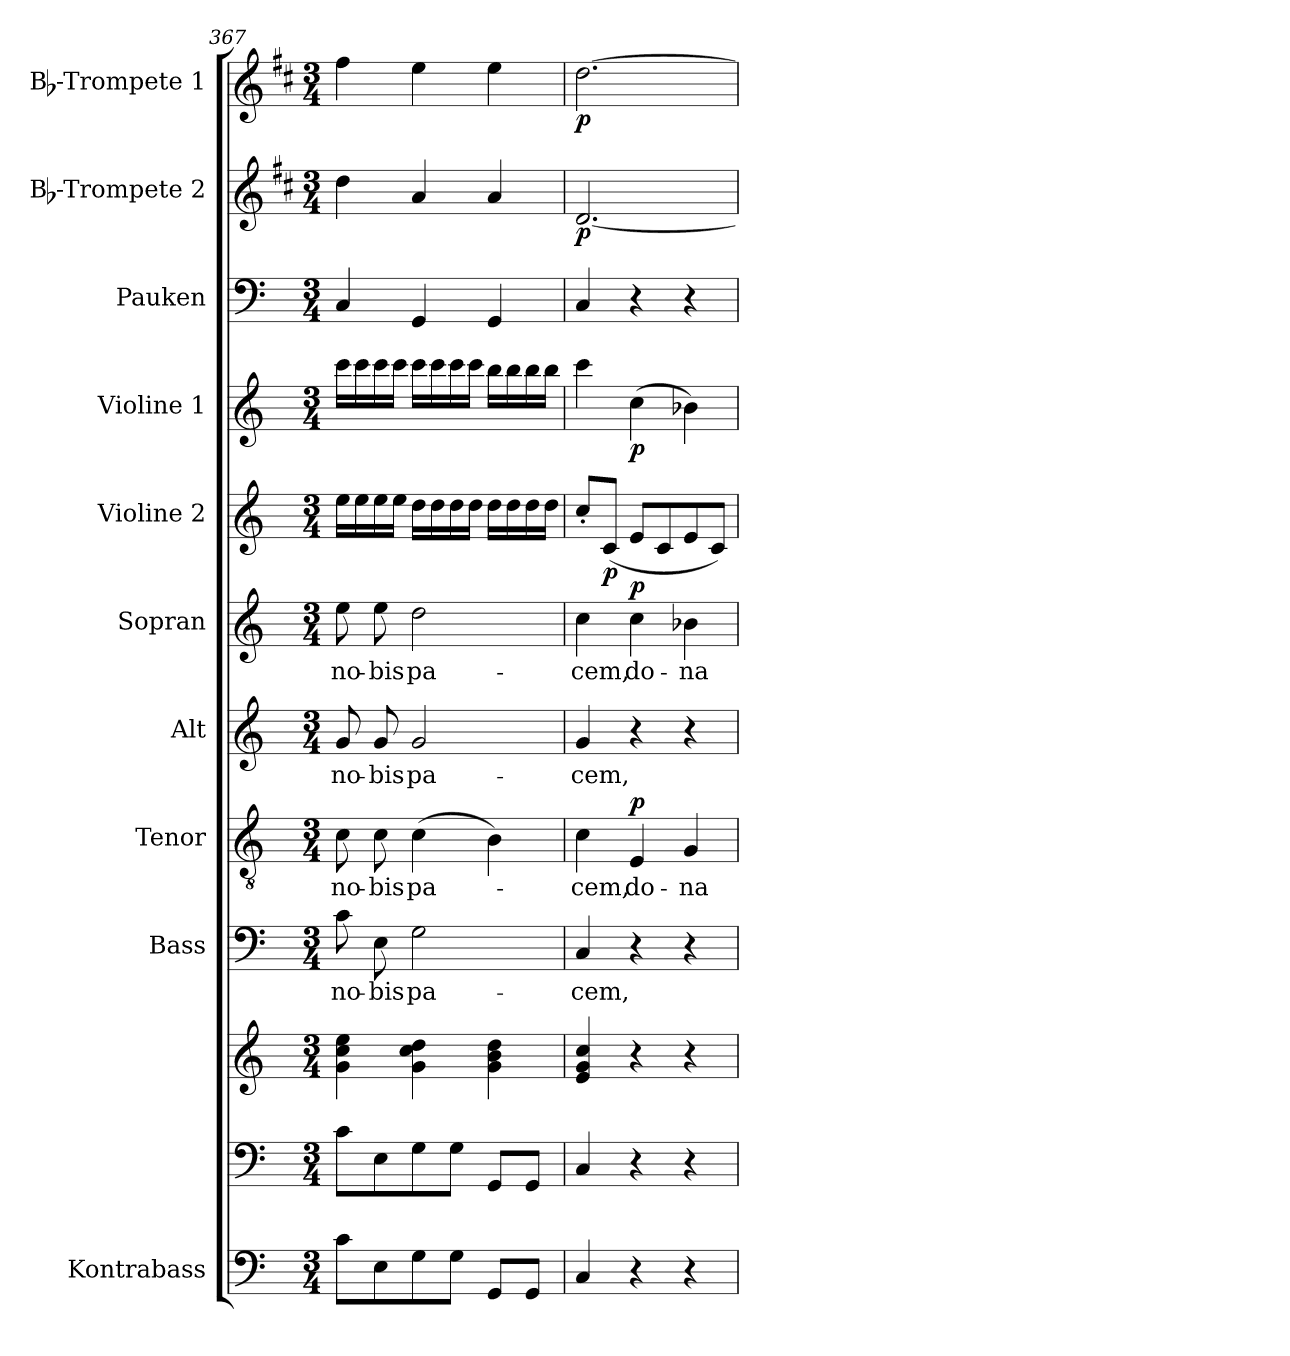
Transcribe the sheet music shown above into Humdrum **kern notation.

**kern	**kern	**kern	**kern	**text	**kern	**text	**dynam	**kern	**text	**kern	**text	**dynam	**kern	**dynam	**kern	**dynam	**kern	**kern	**dynam	**kern	**dynam
*part11	*part10	*part10	*part9	*part9	*part8	*part8	*part8	*part7	*part7	*part6	*part6	*part6	*part5	*part5	*part4	*part4	*part3	*part2	*part2	*part1	*part1
*staff12	*staff11	*staff10	*staff9	*staff9	*staff8	*staff8	*staff8	*staff7	*staff7	*staff6	*staff6	*staff6	*staff5	*staff5	*staff4	*staff4	*staff3	*staff2	*staff2	*staff1	*staff1
*I"Kontrabass	*	*	*I"Bass	*	*I"Tenor	*	*	*I"Alt	*	*I"Sopran	*	*	*I"Violine 2	*	*I"Violine 1	*	*I"Pauken	*I"Bb-Trompete 2	*	*I"Bb-Trompete 1	*
*I'Kb.	*	*	*I'B.	*	*I'T.	*	*	*I'A.	*	*I'S.	*	*	*I'Vl. 2	*	*I'Vl. 1	*	*I'Pk.	*I'Bb Trp. 2	*	*I'Bb Trp. 1	*
!!LO:PB:g=z
*clefF4	*clefF4	*clefG2	*clefF4	*	*clefGv2	*	*	*clefG2	*	*clefG2	*	*	*clefG2	*	*clefG2	*	*clefF4	*clefG2	*	*clefG2	*
*ITrd7c12	*	*	*	*	*	*	*	*	*	*	*	*	*	*	*	*	*	*ITrd1c2	*	*ITrd1c2	*
*k[]	*k[]	*k[]	*k[]	*	*k[]	*	*	*k[]	*	*k[]	*	*	*k[]	*	*k[]	*	*k[]	*k[]	*	*k[]	*
*C:	*C:	*C:	*C:	*	*C:	*	*	*C:	*	*C:	*	*	*C:	*	*C:	*	*C:	*C:	*	*C:	*
*M3/4	*M3/4	*M3/4	*M3/4	*	*M3/4	*	*	*M3/4	*	*M3/4	*	*	*M3/4	*	*M3/4	*	*M3/4	*M3/4	*	*M3/4	*
=367	=367	=367	=367	=367	=367	=367	=367	=367	=367	=367	=367	=367	=367	=367	=367	=367	=367	=367	=367	=367	=367
!	!	!	!	!LO:LY:b	!	!LO:LY:b	!	!	!LO:LY:b	!	!LO:LY:b	!	!	!	!	!	!	!	!	!	!
8C\L	8c\L	4g\ 4cc\ 4ee\	8c\	no-	8c\	no-	.	8g/	no-	8ee\	no-	.	16ee\LL	.	16ccc\LL	.	4C/	4cc\	.	4ee\	.
.	.	.	.	.	.	.	.	.	.	.	.	.	16ee\	.	16ccc\	.	.	.	.	.	.
!	!	!	!	!LO:LY:b	!	!LO:LY:b	!	!	!LO:LY:b	!	!LO:LY:b	!	!	!	!	!	!	!	!	!	!
8EE\	8E\	.	8E\	-bis	8c\	-bis	.	8g/	-bis	8ee\	-bis	.	16ee\	.	16ccc\	.	.	.	.	.	.
.	.	.	.	.	.	.	.	.	.	.	.	.	16ee\JJ	.	16ccc\JJ	.	.	.	.	.	.
!	!	!	!	!LO:LY:b	!	!LO:LY:b	!	!	!LO:LY:b	!	!LO:LY:b	!	!	!	!	!	!	!	!	!	!
8GG\	8G\	4g\ 4cc\ 4dd\	2G\	pa-	(>4c\	pa-	.	2g/	pa-	2dd\	pa-	.	16dd\LL	.	16ccc\LL	.	4GG/	4g/	.	4dd\	.
.	.	.	.	.	.	.	.	.	.	.	.	.	16dd\	.	16ccc\	.	.	.	.	.	.
8GG\J	8G\J	.	.	.	.	.	.	.	.	.	.	.	16dd\	.	16ccc\	.	.	.	.	.	.
.	.	.	.	.	.	.	.	.	.	.	.	.	16dd\JJ	.	16ccc\JJ	.	.	.	.	.	.
8GGG/L	8GG/L	4g\ 4b\ 4dd\	.	.	4B\)	.	.	.	.	.	.	.	16dd\LL	.	16bb\LL	.	4GG/	4g/	.	4dd\	.
.	.	.	.	.	.	.	.	.	.	.	.	.	16dd\	.	16bb\	.	.	.	.	.	.
8GGG/J	8GG/J	.	.	.	.	.	.	.	.	.	.	.	16dd\	.	16bb\	.	.	.	.	.	.
.	.	.	.	.	.	.	.	.	.	.	.	.	16dd\JJ	.	16bb\JJ	.	.	.	.	.	.
=368	=368	=368	=368	=368	=368	=368	=368	=368	=368	=368	=368	=368	=368	=368	=368	=368	=368	=368	=368	=368	=368
!	!	!	!	!LO:LY:b	!	!LO:LY:b	!	!	!LO:LY:b	!	!LO:LY:b	!	!	!	!	!	!	!	!LO:DY:b	!	!LO:DY:b
4CC/	4C/	4e/ 4g/ 4cc/	4C/	-cem,	4c\	-cem,	.	4g/	-cem,	4cc\	-cem,	.	8cc'</L	.	4ccc\	.	4C/	[2.c/	p	[2.cc\	p
!	!	!	!	!	!	!	!	!	!	!	!	!	!	!LO:DY:b	!	!	!	!	!	!	!
.	.	.	.	.	.	.	.	.	.	.	.	.	(<8c/J	p	.	.	.	.	.	.	.
!	!	!	!	!	!	!LO:LY:b	!LO:DY:a	!	!	!	!LO:LY:b	!LO:DY:a	!	!	!	!LO:DY:b	!	!	!	!	!
4r	4r	4r	4r	.	4E/	do-	p	4r	.	4cc\	do-	p	8e/L	.	(>4cc\	p	4r	.	.	.	.
.	.	.	.	.	.	.	.	.	.	.	.	.	8c/	.	.	.	.	.	.	.	.
!	!	!	!	!	!	!LO:LY:b	!	!	!	!	!LO:LY:b	!	!	!	!	!	!	!	!	!	!
4r	4r	4r	4r	.	4G/	-na	.	4r	.	4b-X\	-na	.	8e/	.	4b-X\)	.	4r	.	.	.	.
.	.	.	.	.	.	.	.	.	.	.	.	.	8c/J)	.	.	.	.	.	.	.	.
=	=	=	=	=	=	=	=	=	=	=	=	=	=	=	=	=	=	=	=	=	=
*-	*-	*-	*-	*-	*-	*-	*-	*-	*-	*-	*-	*-	*-	*-	*-	*-	*-	*-	*-	*-	*-
